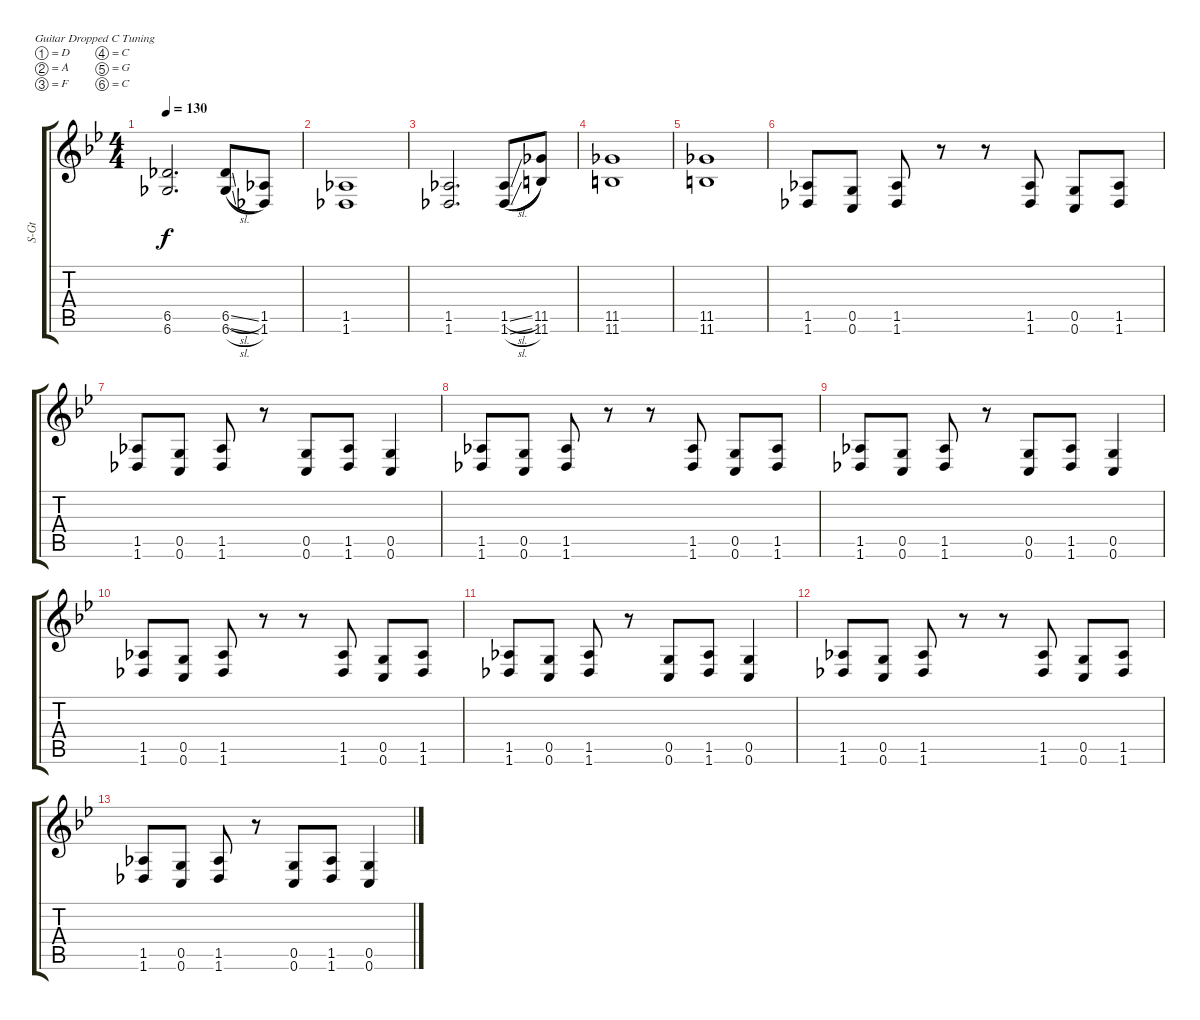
\bracketExtendMode groupsimilarinstruments
\otherSystemsTrackNameOrientation horizontal
\track ("Gitarre" "S-Gt") {instrument acousticguitarsteel}
\staff {score tabs}
\tuning (D4 A3 F3 C3 G2 C2)
\ts (4 4)
\tempo 130
\clef g2
\ks bb
(6.6{acc b} 6.5{acc b}).2{d dy f beam Up} (6.5{sl acc b} 6.6{sl acc b}).8{legatoorigin beam Up} (1.6{acc b} 1.5{acc b}).8{beam Up} |
(1.6{acc b} 1.5{acc b}).1{beam Up} |
(1.6{acc b} 1.5{acc b}).2{d beam Up} (1.5{sl acc b} 1.6{sl acc b}).8{legatoorigin beam Up} (11.5{acc b} 11.6{acc #}).8{beam Up} |
(11.5{acc b} 11.6{acc #}).1{beam Up} |
(11.5{acc b} 11.6{acc #}).1{beam Up} |
(1.5{acc b} 1.6{acc b}).8{beam Up} (0.6{acc forcenatural} 0.5{acc forcenatural}).8{beam Up} (1.5{acc b} 1.6{acc b}).8{beam Up} r.8{beam Up} r.8{beam Up} (1.5{acc b} 1.6{acc b}).8{beam Up} (0.6{acc forcenatural} 0.5{acc forcenatural}).8{beam Up} (1.5{acc b} 1.6{acc b}).8{beam Up} |
(1.6{acc b} 1.5{acc b}).8{beam Up} (0.5{acc forcenatural} 0.6{acc forcenatural}).8{beam Up} (1.6{acc b} 1.5{acc b}).8{beam Up} r.8{beam Up} (0.5{acc forcenatural} 0.6{acc forcenatural}).8{beam Up} (1.6{acc b} 1.5{acc b}).8{beam Up} (0.5{acc forcenatural} 0.6{acc forcenatural}).4{beam Up} |
(1.5{acc b} 1.6{acc b}).8{beam Up} (0.6{acc forcenatural} 0.5{acc forcenatural}).8{beam Up} (1.5{acc b} 1.6{acc b}).8{beam Up} r.8{beam Up} r.8{beam Up} (1.5{acc b} 1.6{acc b}).8{beam Up} (0.6{acc forcenatural} 0.5{acc forcenatural}).8{beam Up} (1.5{acc b} 1.6{acc b}).8{beam Up} |
(1.6{acc b} 1.5{acc b}).8{beam Up} (0.5{acc forcenatural} 0.6{acc forcenatural}).8{beam Up} (1.6{acc b} 1.5{acc b}).8{beam Up} r.8{beam Up} (0.5{acc forcenatural} 0.6{acc forcenatural}).8{beam Up} (1.6{acc b} 1.5{acc b}).8{beam Up} (0.5{acc forcenatural} 0.6{acc forcenatural}).4{beam Up} |
(1.5{acc b} 1.6{acc b}).8{beam Up} (0.6{acc forcenatural} 0.5{acc forcenatural}).8{beam Up} (1.5{acc b} 1.6{acc b}).8{beam Up} r.8{beam Up} r.8{beam Up} (1.5{acc b} 1.6{acc b}).8{beam Up} (0.6{acc forcenatural} 0.5{acc forcenatural}).8{beam Up} (1.5{acc b} 1.6{acc b}).8{beam Up} |
(1.6{acc b} 1.5{acc b}).8{beam Up} (0.5{acc forcenatural} 0.6{acc forcenatural}).8{beam Up} (1.6{acc b} 1.5{acc b}).8{beam Up} r.8{beam Up} (0.5{acc forcenatural} 0.6{acc forcenatural}).8{beam Up} (1.6{acc b} 1.5{acc b}).8{beam Up} (0.5{acc forcenatural} 0.6{acc forcenatural}).4{beam Up} |
(1.5{acc b} 1.6{acc b}).8{beam Up} (0.6{acc forcenatural} 0.5{acc forcenatural}).8{beam Up} (1.5{acc b} 1.6{acc b}).8{beam Up} r.8{beam Up} r.8{beam Up} (1.5{acc b} 1.6{acc b}).8{beam Up} (0.6{acc forcenatural} 0.5{acc forcenatural}).8{beam Up} (1.5{acc b} 1.6{acc b}).8{beam Up} |
(1.6{acc b} 1.5{acc b}).8{beam Up} (0.5{acc forcenatural} 0.6{acc forcenatural}).8{beam Up} (1.6{acc b} 1.5{acc b}).8{beam Up} r.8{beam Up} (0.5{acc forcenatural} 0.6{acc forcenatural}).8{beam Up} (1.6{acc b} 1.5{acc b}).8{beam Up} (0.5{acc forcenatural} 0.6{acc forcenatural}).4{beam Up}
